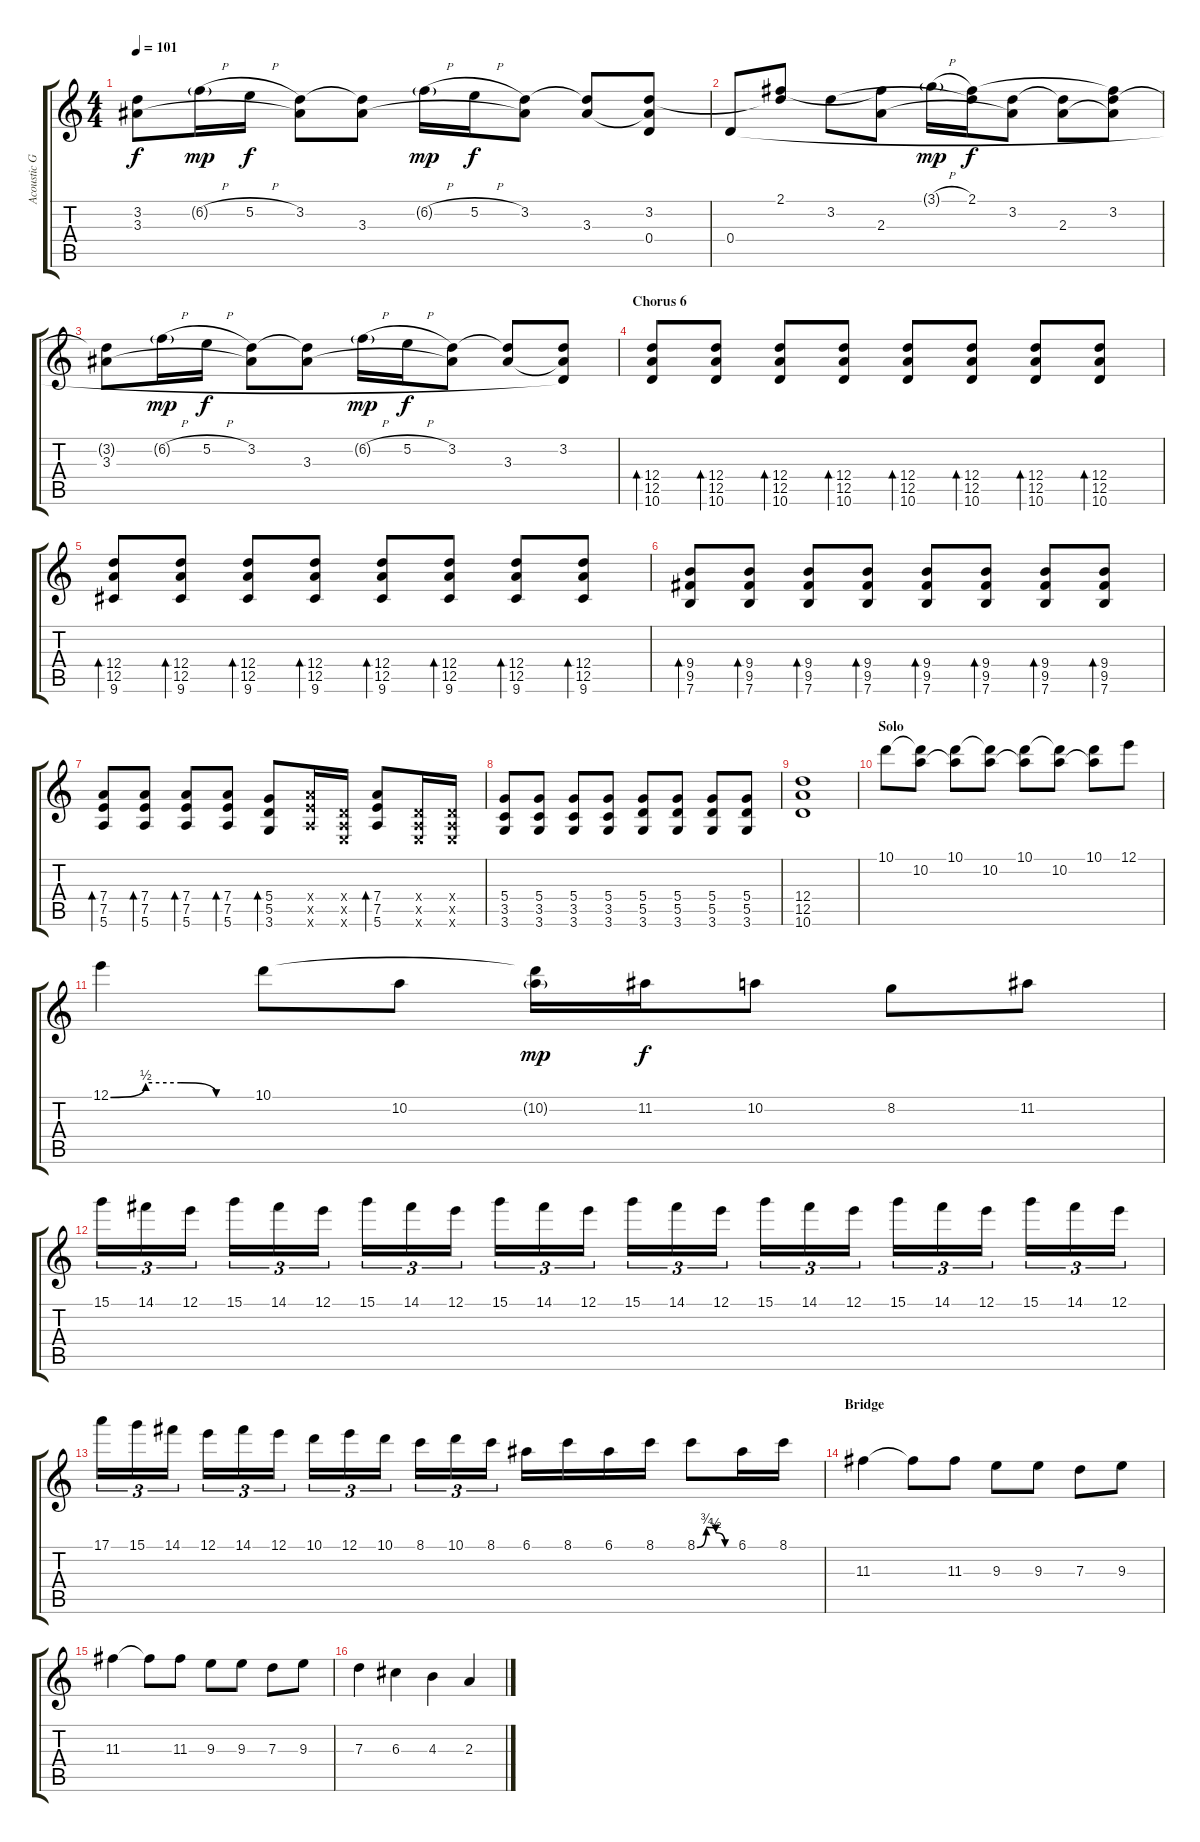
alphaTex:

\track ("Acoustic Guitiar (KG)" "Acoustic G") {instrument acousticguitarsteel}
\staff {score tabs}
\tuning (E4 B3 G3 D3 A2 E2) {hide}
\ts (4 4)
\tempo 101
\clef g2
\ks c
(3.2{t} 3.3).8{dy f} 6.2{h g}.16{dy mp} 5.2{h}.16{dy f} (3.2 3.3{t}).8 (3.2{t} 3.3).8 6.2{h g}.16{dy mp} 5.2{h}.16{dy f} (3.2 3.3{t}).8 (3.2{t} 3.3).8 (3.2 3.3{t} 0.4{t}).8 |
0.4.8 (2.1 3.2{t}).8 3.2.8 (2.1{t} 2.3).8 3.1{h g}.16{dy mp} (2.1 3.2{t}).16{dy f} (3.2 2.3{t}).8 (3.2{t} 2.3).8 (2.1{t} 3.2 2.3{t}).8 |
(3.2{t} 3.3).8 6.2{h g}.16{dy mp} 5.2{h}.16{dy f} (3.2 3.3{t}).8 (3.2{t} 3.3).8 6.2{h g}.16{dy mp} 5.2{h}.16{dy f} (3.2 3.3{t}).8 (3.2{t} 3.3).8 (3.2 3.3{t} 0.4{t}).8 |
\section ("" "Chorus 6")
(12.4 12.5 10.6).8{bd 30} (12.4 12.5 10.6).8{bd 30} (12.4 12.5 10.6).8{bd 30} (12.4 12.5 10.6).8{bd 30} (12.4 12.5 10.6).8{bd 30} (12.4 12.5 10.6).8{bd 30} (12.4 12.5 10.6).8{bd 30} (12.4 12.5 10.6).8{bd 30} |
(12.4 12.5 9.6).8{bd 30} (12.4 12.5 9.6).8{bd 30} (12.4 12.5 9.6).8{bd 30} (12.4 12.5 9.6).8{bd 30} (12.4 12.5 9.6).8{bd 30} (12.4 12.5 9.6).8{bd 30} (12.4 12.5 9.6).8{bd 30} (12.4 12.5 9.6).8{bd 30} |
(9.4 9.5 7.6).8{bd 30} (9.4 9.5 7.6).8{bd 30} (9.4 9.5 7.6).8{bd 30} (9.4 9.5 7.6).8{bd 30} (9.4 9.5 7.6).8{bd 30} (9.4 9.5 7.6).8{bd 30} (9.4 9.5 7.6).8{bd 30} (9.4 9.5 7.6).8{bd 30} |
(7.4 7.5 5.6).8{bd 30} (7.4 7.5 5.6).8{bd 30} (7.4 7.5 5.6).8{bd 30} (7.4 7.5 5.6).8{bd 30} (5.4 5.5 3.6).8{bd 30} (7.4{x} 7.5{x} 5.6{x}).16 (0.4{x} 0.5{x} 0.6{x}).16 (7.4 7.5 5.6).8{bd 30} (0.4{x} 0.5{x} 0.6{x}).16 (0.4{x} 0.5{x} 0.6{x}).16 |
(5.4 3.5 3.6).8 (5.4 3.5 3.6).8 (5.4 3.5 3.6).8 (5.4 3.5 3.6).8 (5.4 5.5 3.6).8 (5.4 5.5 3.6).8 (5.4 5.5 3.6).8 (5.4 5.5 3.6).8 |
(12.4 12.5 10.6).1 |
\section ("" "Solo")
10.1.8 (10.1{t} 10.2).8 (10.1 10.2{t}).8 (10.1{t} 10.2).8 (10.1 10.2{t}).8 (10.1{t} 10.2).8 (10.1 10.2{t}).8 12.1.8 |
12.1{be (custom 0 0 15 2 30 2 45 0 60 0)}.4 10.1.8 10.2.8 (10.1{t} 10.2{g}).16{dy mp} 11.2.16{dy f} 10.2.8 8.2.8 11.2.8 |
15.1.16{tu (3 2)} 14.1.16{tu (3 2)} 12.1.16{tu (3 2)} 15.1.16{tu (3 2)} 14.1.16{tu (3 2)} 12.1.16{tu (3 2)} 15.1.16{tu (3 2)} 14.1.16{tu (3 2)} 12.1.16{tu (3 2)} 15.1.16{tu (3 2)} 14.1.16{tu (3 2)} 12.1.16{tu (3 2)} 15.1.16{tu (3 2)} 14.1.16{tu (3 2)} 12.1.16{tu (3 2)} 15.1.16{tu (3 2)} 14.1.16{tu (3 2)} 12.1.16{tu (3 2)} 15.1.16{tu (3 2)} 14.1.16{tu (3 2)} 12.1.16{tu (3 2)} 15.1.16{tu (3 2)} 14.1.16{tu (3 2)} 12.1.16{tu (3 2)} |
17.1.16{tu (3 2)} 15.1.16{tu (3 2)} 14.1.16{tu (3 2)} 12.1.16{tu (3 2)} 14.1.16{tu (3 2)} 12.1.16{tu (3 2)} 10.1.16{tu (3 2)} 12.1.16{tu (3 2)} 10.1.16{tu (3 2)} 8.1.16{tu (3 2)} 10.1.16{tu (3 2)} 8.1.16{tu (3 2)} 6.1.16 8.1.16 6.1.16 8.1.16 8.1{be (custom 0 0 15 3 30 2 45 0 60 0)}.8 6.1.16 8.1.16 |
\section ("" "Bridge")
11.3.4 11.3{t}.8 11.3.8 9.3.8 9.3.8 7.3.8 9.3.8 |
11.3.4 11.3{t}.8 11.3.8 9.3.8 9.3.8 7.3.8 9.3.8 |
7.3.4 6.3.4 4.3.4 2.3.4
